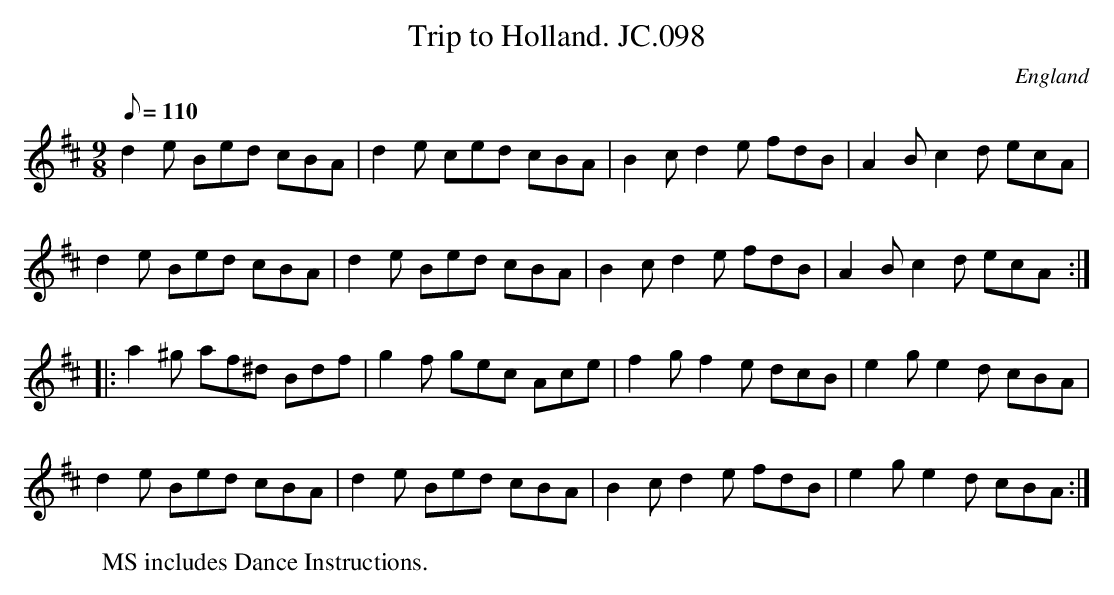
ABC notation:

X:1
T:Trip to Holland. JC.098
M:9/8
L:1/8
Q:110
O:England
K:D
d2e Bed cBA|d2e ced cBA|B2c d2e fdB|A2B c2d ecA|!
d2e Bed cBA|d2e Bed cBA|B2c d2e fdB|A2B c2d ecA:|!
|:a2^g af^d Bdf|g2f gec Ace|f2g f2e dcB|e2g e2d cBA|!
d2e Bed cBA|d2e Bed cBA|B2c d2e fdB|e2g e2d cBA:|]
W:MS includes Dance Instructions.
